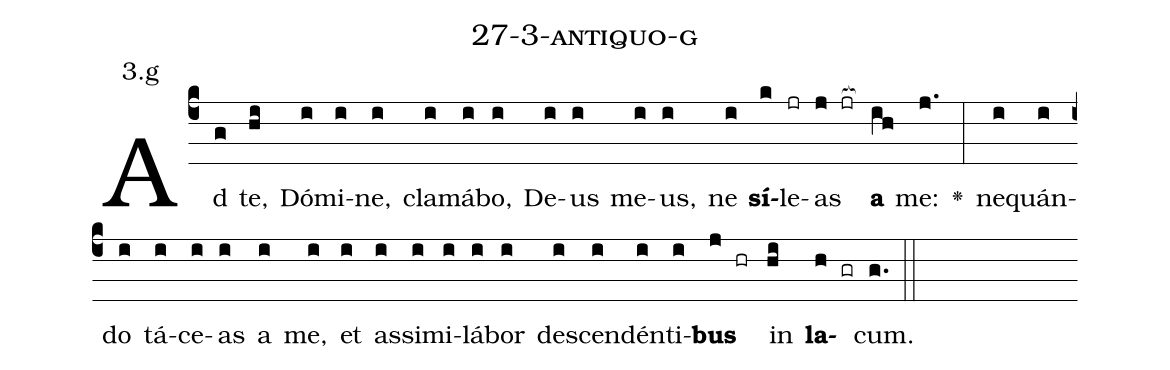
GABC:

name: 27-3-antiquo-g;
annotation: 3.g;
%%
(c4)Ad(g) te,(hi) Dó(i)mi(i)ne,(i) cla(i)má(i)bo,(i) De(i)us(i) me(i)us,(i) ne(i) <b>sí</b>(k)le(jr)as(j jr[ocb:1{]) <b>a</b>(ih[ocb:0}]) me:(j.) <v>\greheightstar</v>(:) ne(i)quán(i)do(i) tá(i)ce(i)as(i) a(i) me,(i) et(i) as(i)si(i)mi(i)lá(i)bor(i) de(i)scen(i)dén(i)ti(i)<b>bus</b>(j hr) in(hi) <b>la</b>(h gr)cum.(g.) (::)


%E(i) u(i) o(j) u(hi) a(h) e.(g.) (::)
